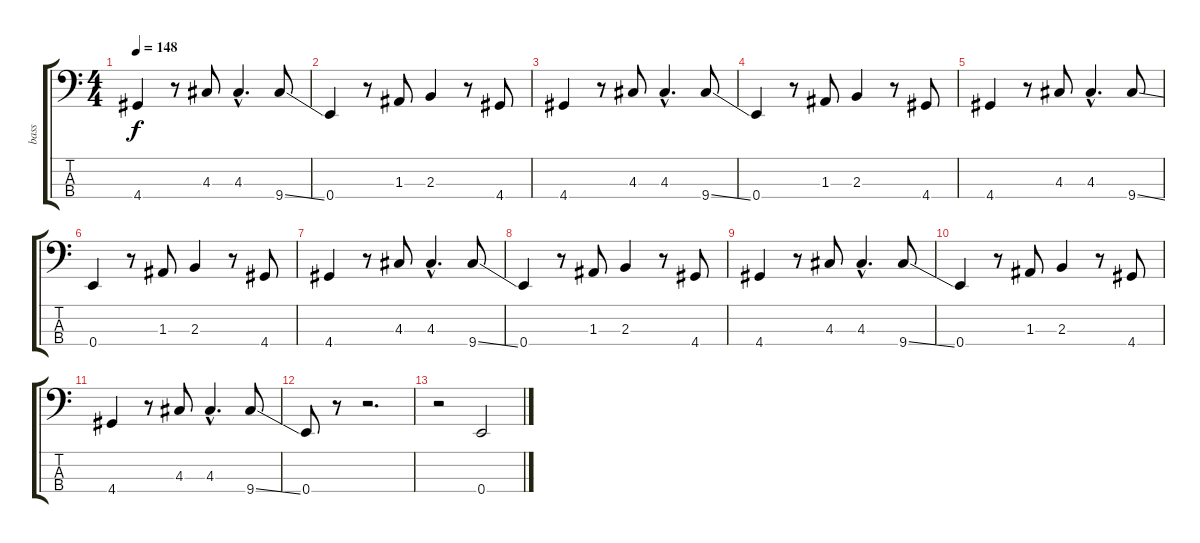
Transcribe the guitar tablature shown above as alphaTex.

\track ("bass" "bass") {instrument electricbassfinger}
\staff {score tabs}
\tuning (G2 D2 A1 E1) {hide}
\ts (4 4)
\tempo 148
\clef f4
\ks c
4.4.4{dy f} r.8 4.3.8 4.3{hac}.4{d} 9.4{ss}.8 |
0.4.4 r.8 1.3.8 2.3.4 r.8 4.4.8 |
4.4.4 r.8 4.3.8 4.3{hac}.4{d} 9.4{ss}.8 |
0.4.4 r.8 1.3.8 2.3.4 r.8 4.4.8 |
4.4.4 r.8 4.3.8 4.3{hac}.4{d} 9.4{ss}.8 |
0.4.4 r.8 1.3.8 2.3.4 r.8 4.4.8 |
4.4.4 r.8 4.3.8 4.3{hac}.4{d} 9.4{ss}.8 |
0.4.4 r.8 1.3.8 2.3.4 r.8 4.4.8 |
4.4.4 r.8 4.3.8 4.3{hac}.4{d} 9.4{ss}.8 |
0.4.4 r.8 1.3.8 2.3.4 r.8 4.4.8 |
4.4.4 r.8 4.3.8 4.3{hac}.4{d} 9.4{ss}.8 |
0.4.8 r.8 r.2{d} |
r.2 0.4.2
